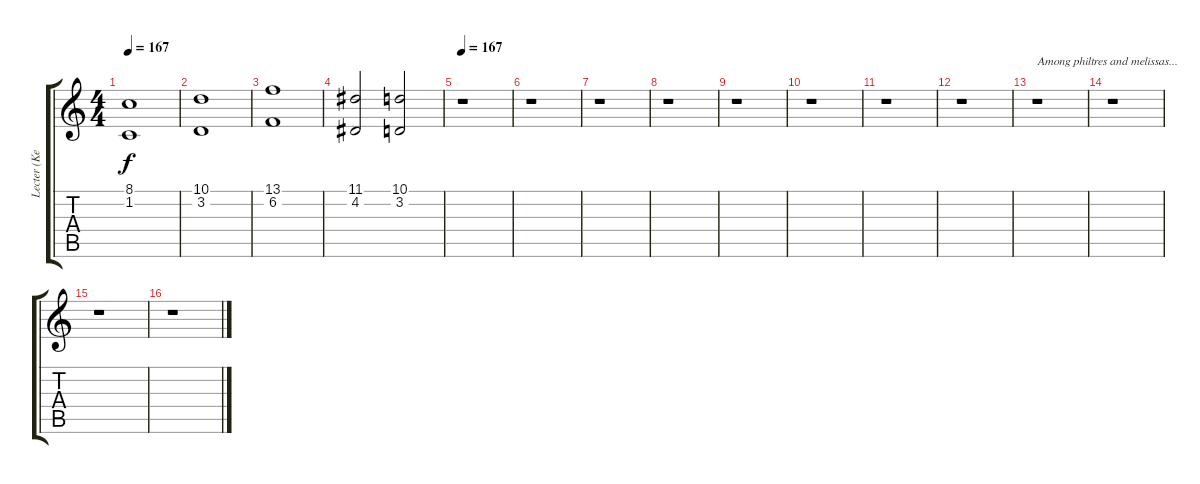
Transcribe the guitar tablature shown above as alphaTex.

\track ("Lecter (KeybLeft)" "Lecter (Ke") {instrument pad4choir}
\staff {score tabs}
\tuning (E4 B3 G3 D3 A2 E2) {hide}
\ts (4 4)
\tempo 167
\clef g2
\ks c
(8.1 1.2).1{dy f} |
(10.1 3.2).1 |
(13.1 6.2).1 |
(11.1 4.2).2 (10.1 3.2).2 |
\tempo 167
r.1 |
r.1 |
r.1 |
r.1 |
r.1 |
r.1 |
r.1 |
r.1 |
r.1{txt "Among philtres and melissas..."} |
r.1 |
r.1 |
r.1
